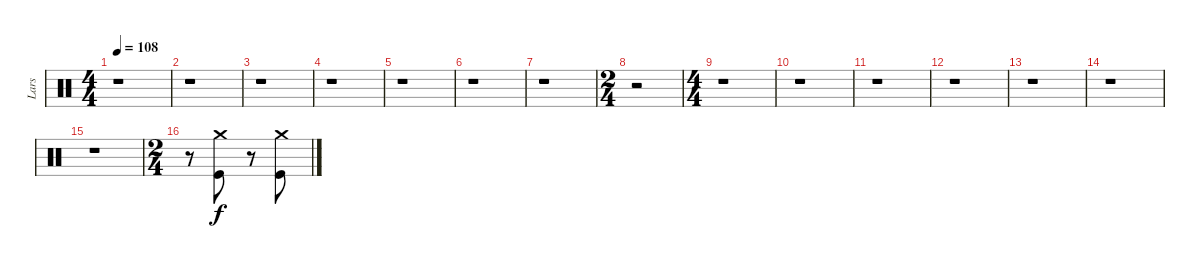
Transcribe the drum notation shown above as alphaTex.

\track ("Lars" "Lars") {instrument percussion}
\staff {score}
\articulation defaults
\ts (4 4)
\tempo 108
\clef neutral
\ks c
r.1{dy f} |
r.1 |
r.1 |
r.1 |
r.1 |
r.1 |
r.1 |
\ts (2 4)
r.2 |
\ts (4 4)
r.1 |
r.1 |
r.1 |
r.1 |
r.1 |
r.1 |
r.1 |
\ts (2 4)
r.8 ("Kick (hit)" "Crash medium (hit)").8 r.8 ("Kick (hit)" "Crash medium (hit)").8
